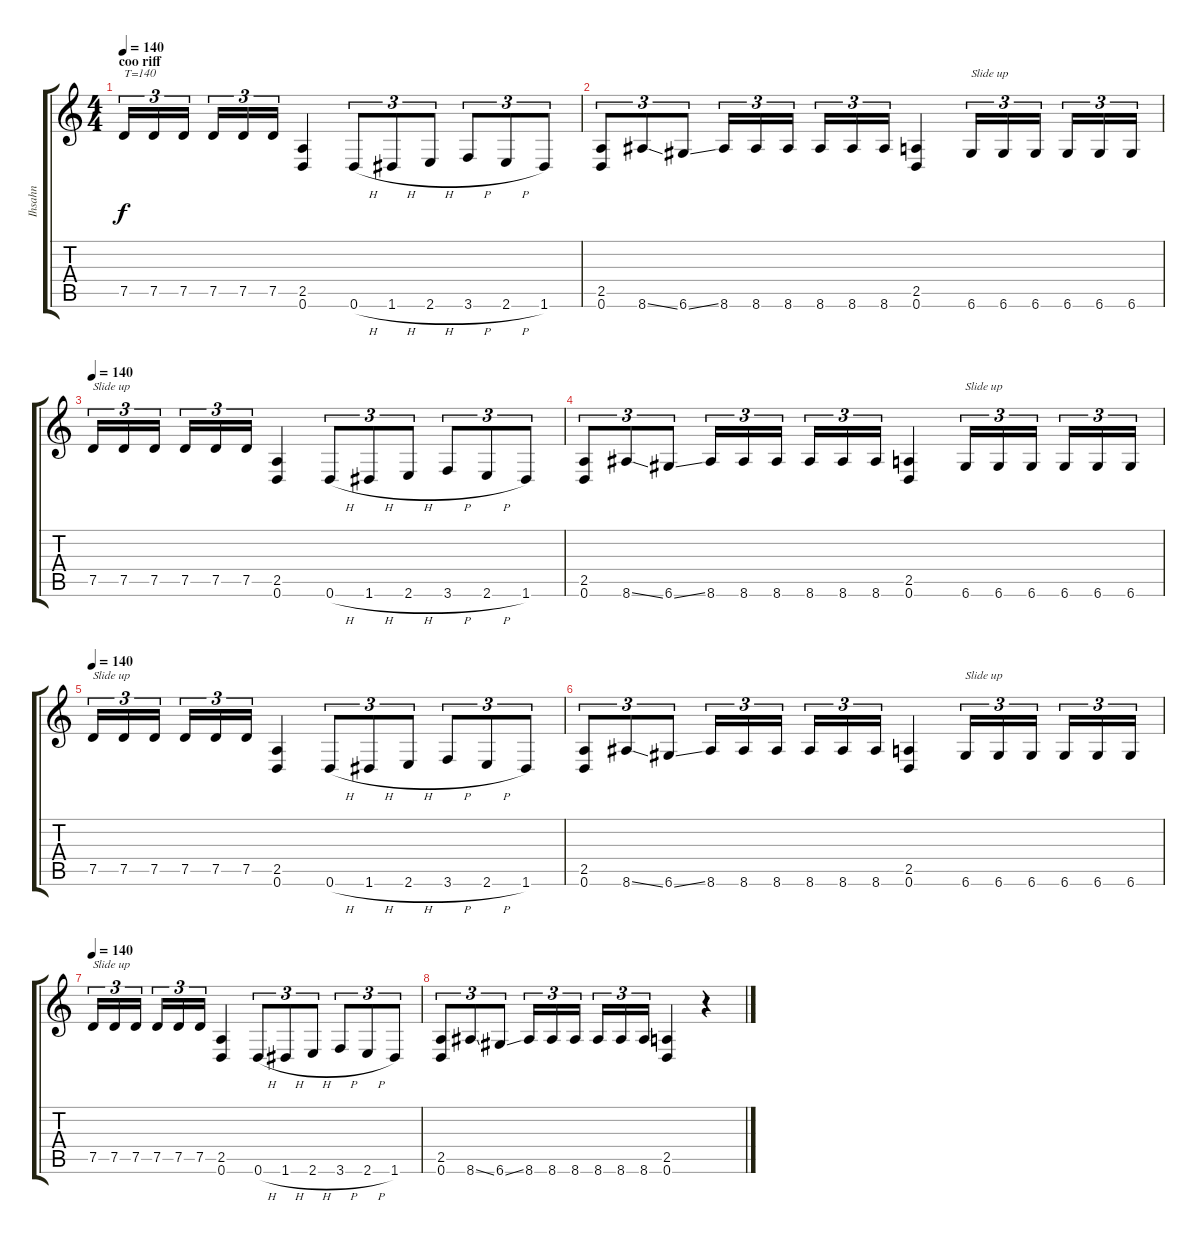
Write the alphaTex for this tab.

\track ("Ihsahn" "Ihsahn") {instrument distortionguitar}
\staff {score tabs}
\tuning (D4 A3 F3 C3 G2 D2) {hide}
\ts (4 4)
\section ("" "coo riff")
\tempo 140
\clef g2
\ks c
7.5.16{tu (3 2) txt "T=140" dy f} 7.5.16{tu (3 2)} 7.5.16{tu (3 2)} 7.5.16{tu (3 2)} 7.5.16{tu (3 2)} 7.5.16{tu (3 2)} (2.5 0.6).4 0.6{h}.8{tu (3 2)} 1.6{h}.8{tu (3 2)} 2.6{h}.8{tu (3 2)} 3.6{h}.8{tu (3 2)} 2.6{h}.8{tu (3 2)} 1.6.8{tu (3 2)} |
(2.5 0.6).8{tu (3 2)} 8.6{ss}.8{tu (3 2)} 6.6{ss}.8{tu (3 2)} 8.6.16{tu (3 2)} 8.6.16{tu (3 2)} 8.6.16{tu (3 2)} 8.6.16{tu (3 2)} 8.6.16{tu (3 2)} 8.6.16{tu (3 2)} (2.5 0.6).4 6.6.16{tu (3 2) txt "Slide up"} 6.6.16{tu (3 2)} 6.6.16{tu (3 2)} 6.6.16{tu (3 2)} 6.6.16{tu (3 2)} 6.6.16{tu (3 2)} |
\tempo 140
7.5.16{tu (3 2) txt "Slide up"} 7.5.16{tu (3 2)} 7.5.16{tu (3 2)} 7.5.16{tu (3 2)} 7.5.16{tu (3 2)} 7.5.16{tu (3 2)} (2.5 0.6).4 0.6{h}.8{tu (3 2)} 1.6{h}.8{tu (3 2)} 2.6{h}.8{tu (3 2)} 3.6{h}.8{tu (3 2)} 2.6{h}.8{tu (3 2)} 1.6.8{tu (3 2)} |
(2.5 0.6).8{tu (3 2)} 8.6{ss}.8{tu (3 2)} 6.6{ss}.8{tu (3 2)} 8.6.16{tu (3 2)} 8.6.16{tu (3 2)} 8.6.16{tu (3 2)} 8.6.16{tu (3 2)} 8.6.16{tu (3 2)} 8.6.16{tu (3 2)} (2.5 0.6).4 6.6.16{tu (3 2) txt "Slide up"} 6.6.16{tu (3 2)} 6.6.16{tu (3 2)} 6.6.16{tu (3 2)} 6.6.16{tu (3 2)} 6.6.16{tu (3 2)} |
\tempo 140
7.5.16{tu (3 2) txt "Slide up"} 7.5.16{tu (3 2)} 7.5.16{tu (3 2)} 7.5.16{tu (3 2)} 7.5.16{tu (3 2)} 7.5.16{tu (3 2)} (2.5 0.6).4 0.6{h}.8{tu (3 2)} 1.6{h}.8{tu (3 2)} 2.6{h}.8{tu (3 2)} 3.6{h}.8{tu (3 2)} 2.6{h}.8{tu (3 2)} 1.6.8{tu (3 2)} |
(2.5 0.6).8{tu (3 2)} 8.6{ss}.8{tu (3 2)} 6.6{ss}.8{tu (3 2)} 8.6.16{tu (3 2)} 8.6.16{tu (3 2)} 8.6.16{tu (3 2)} 8.6.16{tu (3 2)} 8.6.16{tu (3 2)} 8.6.16{tu (3 2)} (2.5 0.6).4 6.6.16{tu (3 2) txt "Slide up"} 6.6.16{tu (3 2)} 6.6.16{tu (3 2)} 6.6.16{tu (3 2)} 6.6.16{tu (3 2)} 6.6.16{tu (3 2)} |
\tempo 140
7.5.16{tu (3 2) txt "Slide up"} 7.5.16{tu (3 2)} 7.5.16{tu (3 2)} 7.5.16{tu (3 2)} 7.5.16{tu (3 2)} 7.5.16{tu (3 2)} (2.5 0.6).4 0.6{h}.8{tu (3 2)} 1.6{h}.8{tu (3 2)} 2.6{h}.8{tu (3 2)} 3.6{h}.8{tu (3 2)} 2.6{h}.8{tu (3 2)} 1.6.8{tu (3 2)} |
(2.5 0.6).8{tu (3 2)} 8.6{ss}.8{tu (3 2)} 6.6{ss}.8{tu (3 2)} 8.6.16{tu (3 2)} 8.6.16{tu (3 2)} 8.6.16{tu (3 2)} 8.6.16{tu (3 2)} 8.6.16{tu (3 2)} 8.6.16{tu (3 2)} (2.5 0.6).4 r.4
